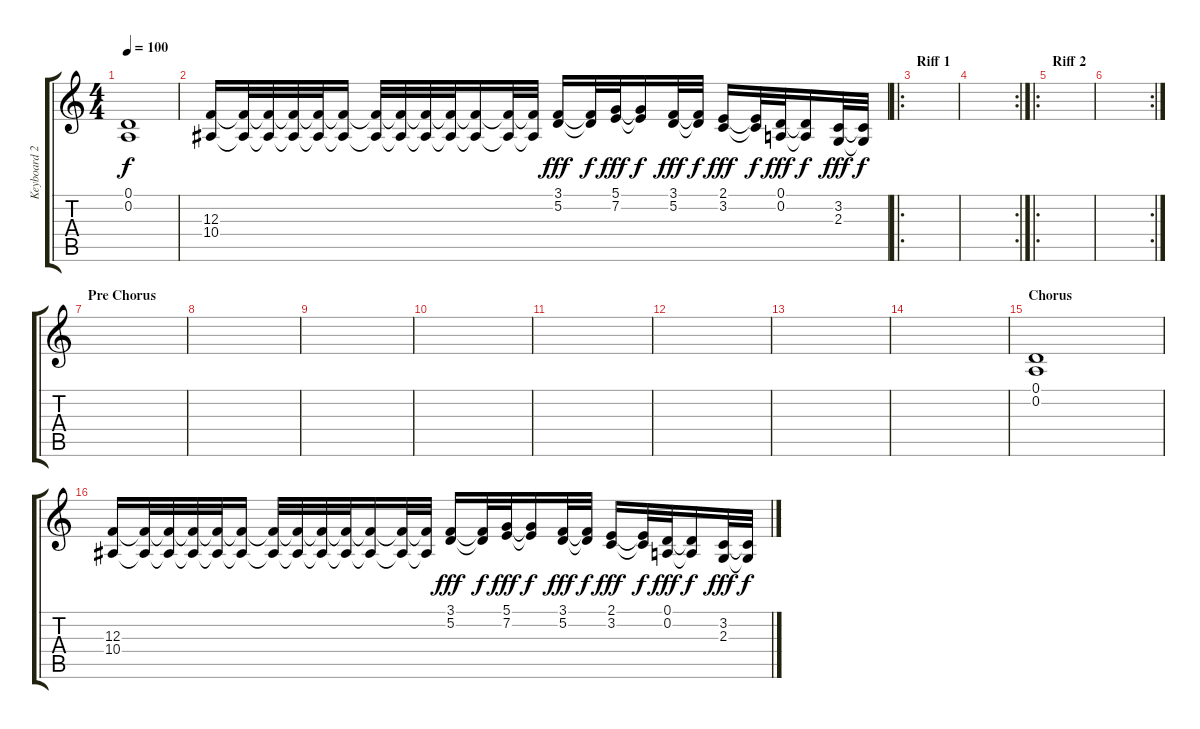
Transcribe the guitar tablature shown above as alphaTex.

\track ("Keyboard 2" "Keyboard 2") {instrument choiraahs}
\staff {score tabs}
\tuning (D4 A3 F3 C3 G2 D2) {hide}
\ts (4 4)
\tempo 100
\clef g2
\ks c
(0.1 0.2).1{dy f} |
(12.3 10.4).16 (12.3{t} 10.4{t}).32 (12.3{t} 10.4{t}).32 (12.3{t} 10.4{t}).32 (12.3{t} 10.4{t}).32 (12.3{t} 10.4{t}).16 (12.3{t} 10.4{t}).32 (12.3{t} 10.4{t}).32 (12.3{t} 10.4{t}).32 (12.3{t} 10.4{t}).32 (12.3{t} 10.4{t}).16 (12.3{t} 10.4{t}).32 (12.3{t} 10.4{t}).32 (3.1 5.2).16{dy fff} (3.1{t} 5.2{t}).32{dy f} (5.1 7.2).32{dy fff} (5.1{t} 7.2{t}).16{dy f} (3.1 5.2).32{dy fff} (3.1{t} 5.2{t}).32{dy f} (2.1 3.2).16{dy fff} (2.1{t} 3.2{t}).32{dy f} (0.1 0.2).32{dy fff} (0.1{t} 0.2{t}).16{dy f} (3.2 2.3).32{dy fff} (3.2{t} 2.3{t}).32{dy f} |
\ro
\section ("" "Riff 1")
|
\rc 2
|
\ro
\section ("" "Riff 2")
|
\rc 2
|
\section ("" "Pre Chorus")
|
|
|
|
|
|
|
|
\section ("" "Chorus")
(0.1 0.2).1 |
(12.3 10.4).16 (12.3{t} 10.4{t}).32 (12.3{t} 10.4{t}).32 (12.3{t} 10.4{t}).32 (12.3{t} 10.4{t}).32 (12.3{t} 10.4{t}).16 (12.3{t} 10.4{t}).32 (12.3{t} 10.4{t}).32 (12.3{t} 10.4{t}).32 (12.3{t} 10.4{t}).32 (12.3{t} 10.4{t}).16 (12.3{t} 10.4{t}).32 (12.3{t} 10.4{t}).32 (3.1 5.2).16{dy fff} (3.1{t} 5.2{t}).32{dy f} (5.1 7.2).32{dy fff} (5.1{t} 7.2{t}).16{dy f} (3.1 5.2).32{dy fff} (3.1{t} 5.2{t}).32{dy f} (2.1 3.2).16{dy fff} (2.1{t} 3.2{t}).32{dy f} (0.1 0.2).32{dy fff} (0.1{t} 0.2{t}).16{dy f} (3.2 2.3).32{dy fff} (3.2{t} 2.3{t}).32{dy f}
